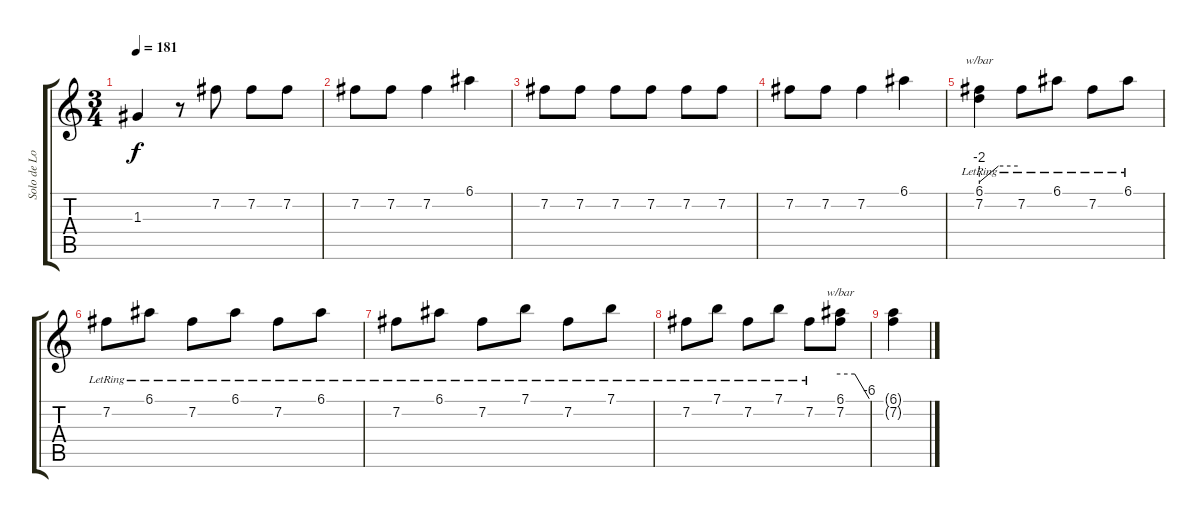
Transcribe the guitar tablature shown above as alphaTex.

\track ("Solo de Lolo" "Solo de Lo") {instrument distortionguitar}
\staff {score tabs}
\tuning (E4 B3 G3 D3 A2 E2) {hide}
\ts (3 4)
\tempo 181
\clef g2
\ks c
1.3{t}.4{dy f} r.8 7.2.8 7.2.8 7.2.8 |
7.2.8 7.2.8 7.2.4 6.1.4 |
7.2.8 7.2.8 7.2.8 7.2.8 7.2.8 7.2.8 |
7.2.8 7.2.8 7.2.4 6.1.4 |
(6.1{lr} 7.2{lr}).4{tbe (custom default 0 -8 30 0 60 0)} 7.2{lr}.8 6.1{lr}.8 7.2{lr}.8 6.1{lr}.8 |
7.2{lr}.8 6.1{lr}.8 7.2{lr}.8 6.1{lr}.8 7.2{lr}.8 6.1{lr}.8 |
7.2{lr}.8 6.1{lr}.8 7.2{lr}.8 7.1{lr}.8 7.2{lr}.8 7.1{lr}.8 |
7.2{lr}.8 7.1{lr}.8 7.2{lr}.8 7.1{lr}.8 7.2{lr}.8 (6.1 7.2).8{tbe (custom default 0 0 30 0 60 -24)} |
(6.1{t} 7.2{t}).4
